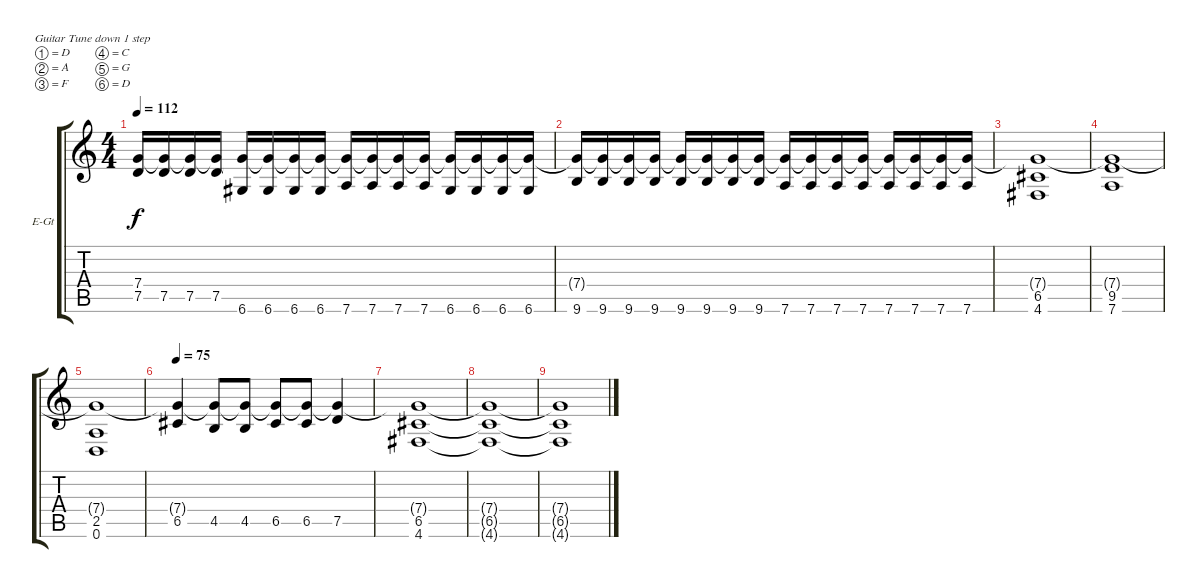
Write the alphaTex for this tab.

\bracketExtendMode groupsimilarinstruments
\firstSystemTrackNameOrientation horizontal
\otherSystemsTrackNameOrientation horizontal
\track ("Paul" "E-Gt") {instrument overdrivenguitar}
\staff {score tabs}
\tuning (D4 A3 F3 C3 G2 D2)
\ts (4 4)
\tempo 112
\clef g2
\ks c
(7.5 7.4{t}).16{dy f} (7.5 7.4{t}).16 (7.5 7.4{t}).16 (7.5 7.4{t}).16 (6.6 7.4{t}).16 (6.6 7.4{t}).16 (6.6 7.4{t}).16 (6.6 7.4{t}).16 (7.6 7.4{t}).16 (7.6 7.4{t}).16 (7.6 7.4{t}).16 (7.6 7.4{t}).16 (6.6 7.4{t}).16 (6.6 7.4{t}).16 (6.6 7.4{t}).16 (6.6 7.4{t}).16 |
(9.6 7.4{t}).16 (9.6 7.4{t}).16 (9.6 7.4{t}).16 (9.6 7.4{t}).16 (9.6 7.4{t}).16 (9.6 7.4{t}).16 (9.6 7.4{t}).16 (9.6 7.4{t}).16 (7.6 7.4{t}).16 (7.6 7.4{t}).16 (7.6 7.4{t}).16 (7.6 7.4{t}).16 (7.6 7.4{t}).16 (7.6 7.4{t}).16 (7.6 7.4{t}).16 (7.6 7.4{t}).16 |
(6.5 4.6 7.4{t}).1 |
(9.5 7.6 7.4{t}).1 |
(2.5 0.6 7.4{t}).1 |
\tempo 75
(6.5 7.4{t}).4 (4.5 7.4{t}).8 (4.5 7.4{t}).8 (6.5 7.4{t}).8 (6.5 7.4{t}).8 (7.5 7.4{t}).4 |
(6.5 4.6 7.4{t}).1 |
(6.5{t} 4.6{t} 7.4{t}).1 |
(7.4{t} 6.5{t} 4.6{t}).1
